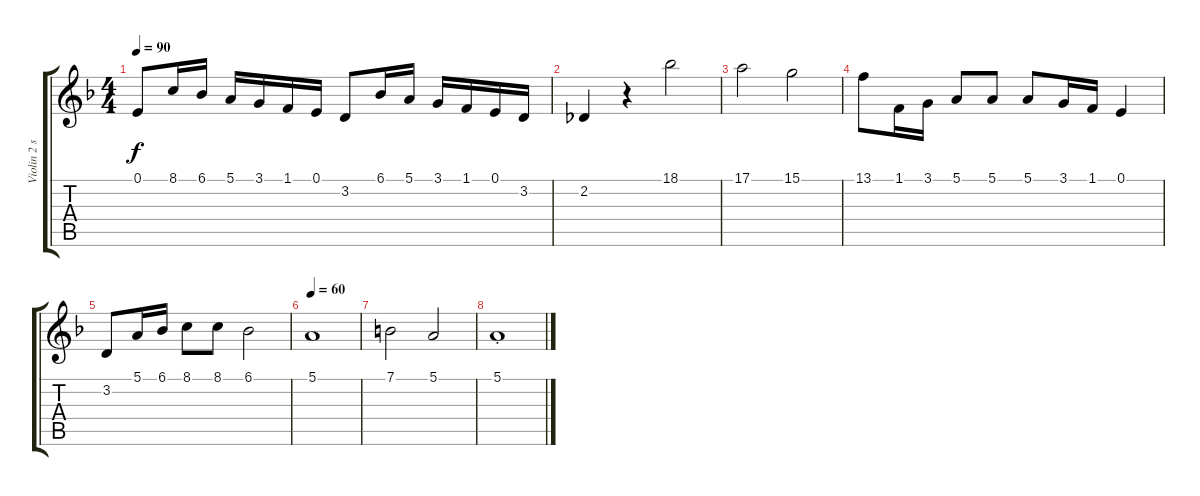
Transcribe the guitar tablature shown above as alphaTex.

\track ("Violin 2 solo" "Violin 2 s") {instrument violin}
\staff {score tabs}
\tuning (E4 B3 G3 D3 A2 E2) {hide}
\ts (4 4)
\tempo 90
\clef g2
\ks f
0.1.8{dy f} 8.1.16 6.1.16 5.1.16 3.1.16 1.1.16 0.1.16 3.2.8 6.1.16 5.1.16 3.1.16 1.1.16 0.1.16 3.2.16 |
2.2.4 r.4 18.1.2 |
17.1.2 15.1.2 |
13.1.8 1.1.16 3.1.16 5.1.8 5.1.8 5.1.8 3.1.16 1.1.16 0.1.4 |
3.2.8 5.1.16 6.1.16 8.1.8 8.1.8 6.1.2 |
\tempo 60
5.1.1 |
7.1.2 5.1.2 |
5.1{st}.1
